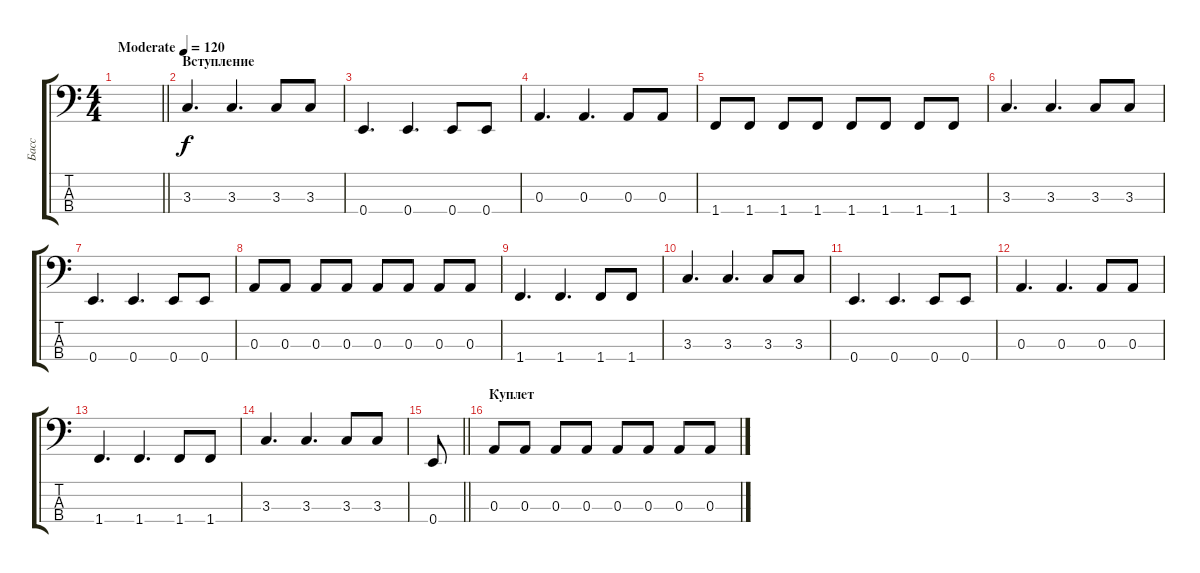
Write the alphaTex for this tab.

\track ("Басс" "Басс") {instrument electricbassfinger}
\staff {score tabs}
\tuning (G2 D2 A1 E1) {hide}
\ts (4 4)
\tempo (120 "Moderate")
\clef f4
\barLineRight lightlight
\ks c
|
\section ("" "Вступление")
3.3.4{d} 3.3.4{d} 3.3.8 3.3.8 |
0.4.4{d} 0.4.4{d} 0.4.8 0.4.8 |
0.3.4{d} 0.3.4{d} 0.3.8 0.3.8 |
1.4.8 1.4.8 1.4.8 1.4.8 1.4.8 1.4.8 1.4.8 1.4.8 |
3.3.4{d} 3.3.4{d} 3.3.8 3.3.8 |
0.4.4{d} 0.4.4{d} 0.4.8 0.4.8 |
0.3.8 0.3.8 0.3.8 0.3.8 0.3.8 0.3.8 0.3.8 0.3.8 |
1.4.4{d} 1.4.4{d} 1.4.8 1.4.8 |
3.3.4{d} 3.3.4{d} 3.3.8 3.3.8 |
0.4.4{d} 0.4.4{d} 0.4.8 0.4.8 |
0.3.4{d} 0.3.4{d} 0.3.8 0.3.8 |
1.4.4{d} 1.4.4{d} 1.4.8 1.4.8 |
3.3.4{d} 3.3.4{d} 3.3.8 3.3.8 |
\barLineRight lightlight
0.4.8 |
\section ("" "Куплет")
0.3.8 0.3.8 0.3.8 0.3.8 0.3.8 0.3.8 0.3.8 0.3.8
